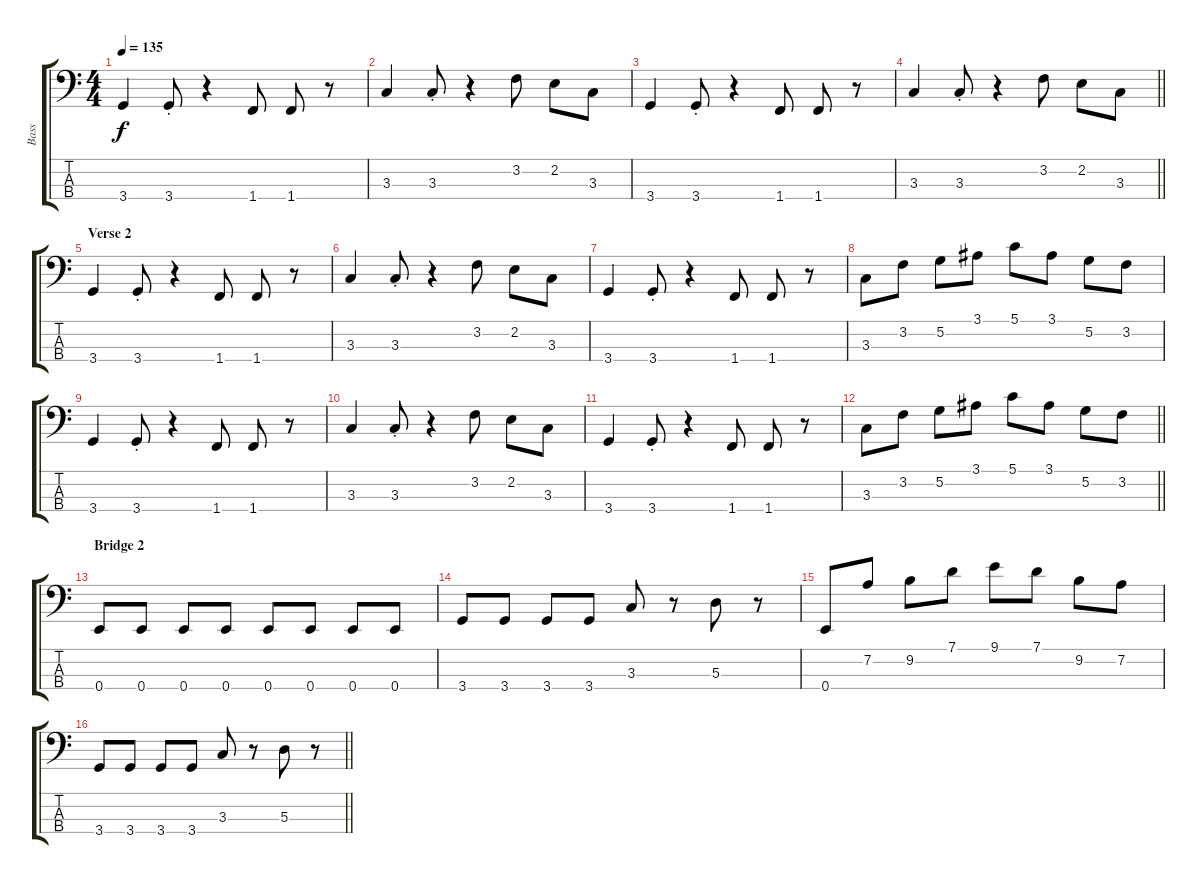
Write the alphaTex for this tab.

\track ("Bass" "Bass") {instrument electricbasspick}
\staff {score tabs}
\tuning (G2 D2 A1 E1) {hide}
\ts (4 4)
\tempo 135
\clef f4
\ks c
3.4.4{dy f} 3.4{st}.8 r.4 1.4.8 1.4.8 r.8 |
3.3.4 3.3{st}.8 r.4 3.2.8 2.2.8 3.3.8 |
3.4.4 3.4{st}.8 r.4 1.4.8 1.4.8 r.8 |
\barLineRight lightlight
3.3.4 3.3{st}.8 r.4 3.2.8 2.2.8 3.3.8 |
\section ("" "Verse 2")
3.4.4 3.4{st}.8 r.4 1.4.8 1.4.8 r.8 |
3.3.4 3.3{st}.8 r.4 3.2.8 2.2.8 3.3.8 |
3.4.4 3.4{st}.8 r.4 1.4.8 1.4.8 r.8 |
3.3.8 3.2.8 5.2.8 3.1.8 5.1.8 3.1.8 5.2.8 3.2.8 |
3.4.4 3.4{st}.8 r.4 1.4.8 1.4.8 r.8 |
3.3.4 3.3{st}.8 r.4 3.2.8 2.2.8 3.3.8 |
3.4.4 3.4{st}.8 r.4 1.4.8 1.4.8 r.8 |
\barLineRight lightlight
3.3.8 3.2.8 5.2.8 3.1.8 5.1.8 3.1.8 5.2.8 3.2.8 |
\section ("" "Bridge 2")
0.4.8 0.4.8 0.4.8 0.4.8 0.4.8 0.4.8 0.4.8 0.4.8 |
3.4.8 3.4.8 3.4.8 3.4.8 3.3.8 r.8 5.3.8 r.8 |
0.4.8 7.2.8 9.2.8 7.1.8 9.1.8 7.1.8 9.2.8 7.2.8 |
\barLineRight lightlight
3.4.8 3.4.8 3.4.8 3.4.8 3.3.8 r.8 5.3.8 r.8
